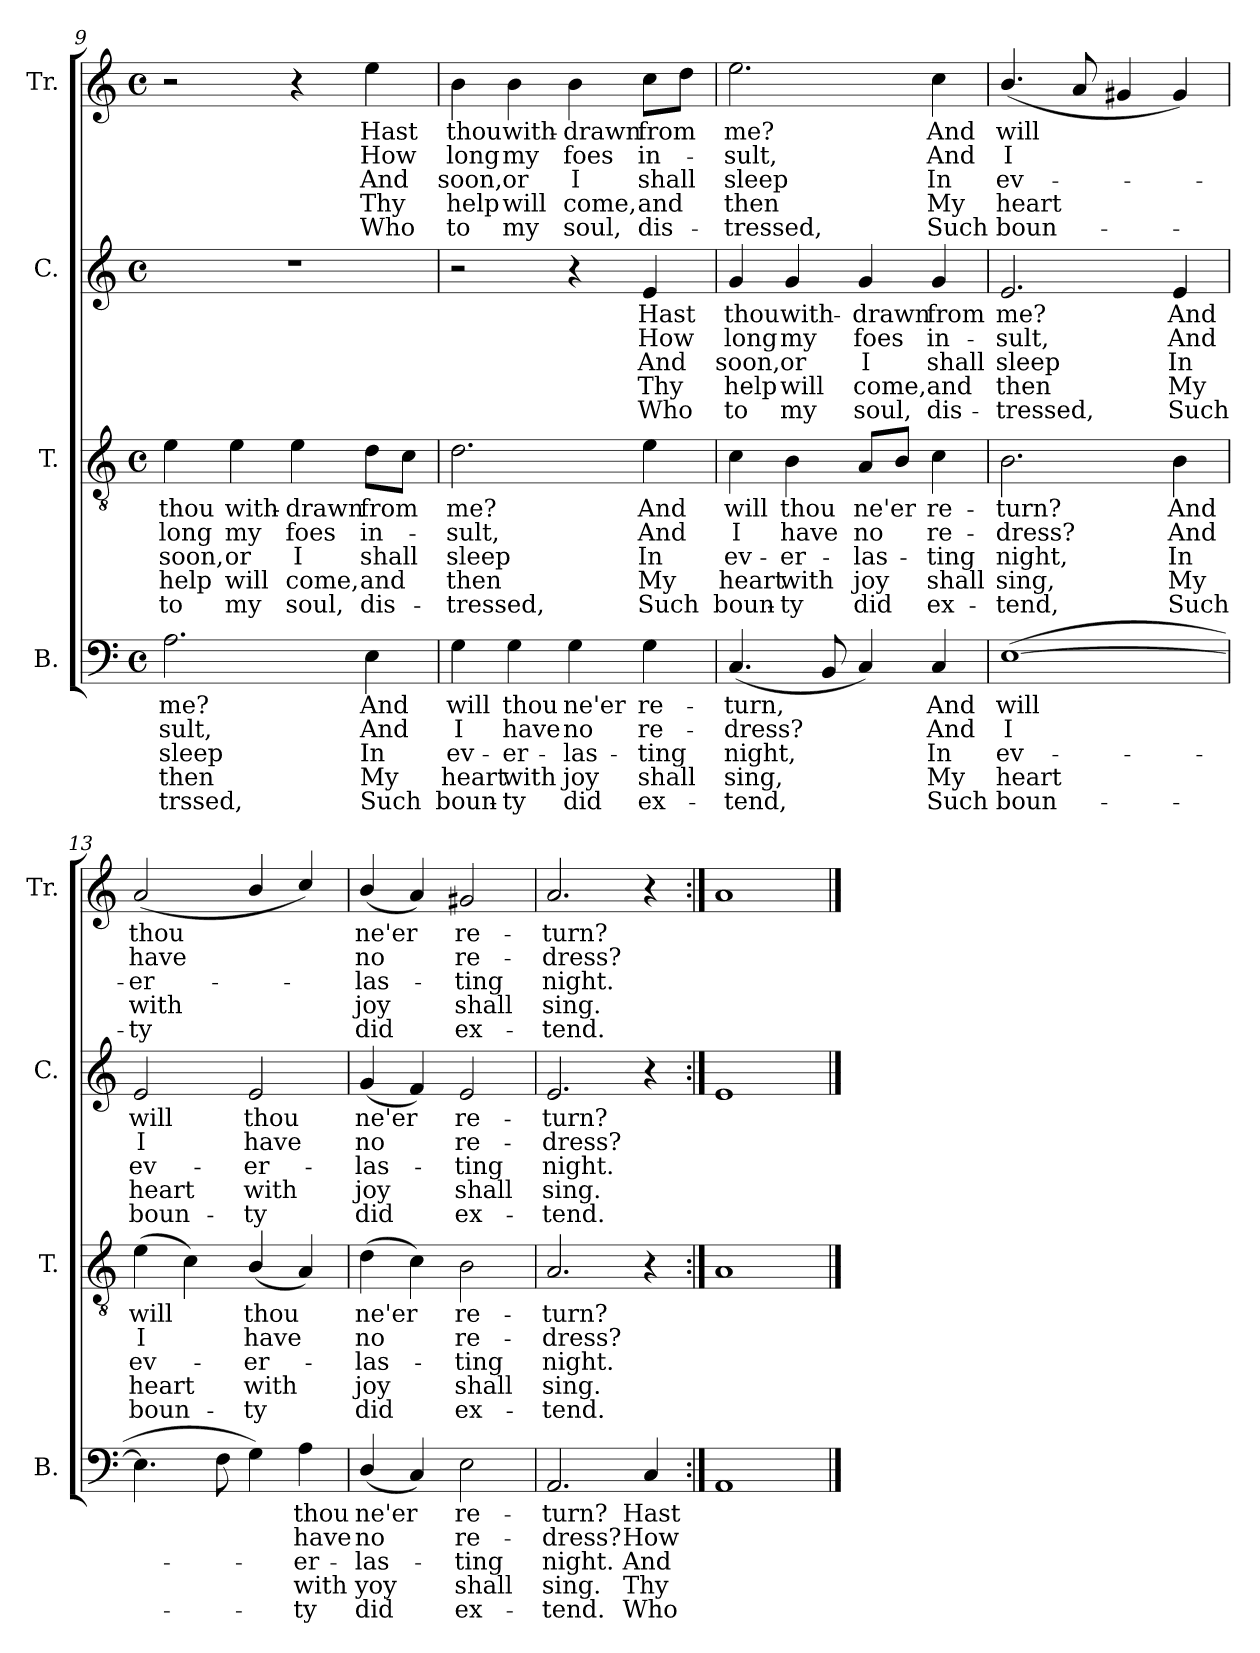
**kern	**text	**text	**text	**text	**text	**kern	**text	**text	**text	**text	**text	**kern	**text	**text	**text	**text	**text	**kern	**text	**text	**text	**text	**text
*part4	*part4	*part4	*part4	*part4	*part4	*part3	*part3	*part3	*part3	*part3	*part3	*part2	*part2	*part2	*part2	*part2	*part2	*part1	*part1	*part1	*part1	*part1	*part1
*staff4	*staff4	*staff4	*staff4	*staff4	*staff4	*staff3	*staff3	*staff3	*staff3	*staff3	*staff3	*staff2	*staff2	*staff2	*staff2	*staff2	*staff2	*staff1	*staff1	*staff1	*staff1	*staff1	*staff1
*I"B.	*	*	*	*	*	*I"T.	*	*	*	*	*	*I"C.	*	*	*	*	*	*I"Tr.	*	*	*	*	*
*I'B.	*	*	*	*	*	*I'T.	*	*	*	*	*	*I'C.	*	*	*	*	*	*I'Tr.	*	*	*	*	*
!!LO:LB:g=z
*clefF4	*	*	*	*	*	*clefGv2	*	*	*	*	*	*clefG2	*	*	*	*	*	*clefG2	*	*	*	*	*
*k[]	*	*	*	*	*	*k[]	*	*	*	*	*	*k[]	*	*	*	*	*	*k[]	*	*	*	*	*
*M4/4	*	*	*	*	*	*M4/4	*	*	*	*	*	*M4/4	*	*	*	*	*	*M4/4	*	*	*	*	*
*met(c)	*	*	*	*	*	*met(c)	*	*	*	*	*	*met(c)	*	*	*	*	*	*met(c)	*	*	*	*	*
=9	=9	=9	=9	=9	=9	=9	=9	=9	=9	=9	=9	=9	=9	=9	=9	=9	=9	=9	=9	=9	=9	=9	=9
2.A\	me?	-sult,	sleep	then	-trssed,	4e\	thou	long	soon,	help	to	1r	.	.	.	.	.	2r	.	.	.	.	.
.	.	.	.	.	.	4e\	with-	my	or	will	my	.	.	.	.	.	.	.	.	.	.	.	.
.	.	.	.	.	.	4e\	-drawn	foes	I	come,	soul,	.	.	.	.	.	.	4r	.	.	.	.	.
4E\	And	And	In	My	Such	8d\L	from	in-	shall	and	dis-	.	.	.	.	.	.	4ee\	Hast	How	And	Thy	Who
.	.	.	.	.	.	8c\J	.	.	.	.	.	.	.	.	.	.	.	.	.	.	.	.	.
=10	=10	=10	=10	=10	=10	=10	=10	=10	=10	=10	=10	=10	=10	=10	=10	=10	=10	=10	=10	=10	=10	=10	=10
4G\	will	I	ev-	heart	boun-	2.d\	me?	-sult,	sleep	then	-tressed,	2r	.	.	.	.	.	4b\	thou	long	soon,	help	to
4G\	thou	have	-er-	with	-ty	.	.	.	.	.	.	.	.	.	.	.	.	4b\	with-	my	or	will	my
4G\	ne'er	no	-las-	joy	did	.	.	.	.	.	.	4r	.	.	.	.	.	4b\	-drawn	foes	I	come,	soul,
4G\	re-	re-	-ting	shall	ex-	4e\	And	And	In	My	Such	4e/	Hast	How	And	Thy	Who	8cc\L	from	in-	shall	and	dis-
.	.	.	.	.	.	.	.	.	.	.	.	.	.	.	.	.	.	8dd\J	.	.	.	.	.
=11	=11	=11	=11	=11	=11	=11	=11	=11	=11	=11	=11	=11	=11	=11	=11	=11	=11	=11	=11	=11	=11	=11	=11
(4.C/	-turn,	-dress?	night,	sing,	-tend,	4c\	will	I	ev-	heart	boun-	4g/	thou	long	soon,	help	to	2.ee\	me?	-sult,	sleep	then	-tressed,
.	.	.	.	.	.	4B\	thou	have	-er-	with	-ty	4g/	with-	my	or	will	my	.	.	.	.	.	.
8BB/	.	.	.	.	.	.	.	.	.	.	.	.	.	.	.	.	.	.	.	.	.	.	.
4C/)	.	.	.	.	.	8A/L	ne'er	no	-las-	joy	did	4g/	-drawn	foes	I	come,	soul,	.	.	.	.	.	.
.	.	.	.	.	.	8B/J	.	.	.	.	.	.	.	.	.	.	.	.	.	.	.	.	.
4C/	And	And	In	My	Such	4c\	re-	re-	-ting	shall	ex-	4g/	from	in-	shall	and	dis-	4cc\	And	And	In	My	Such
=12	=12	=12	=12	=12	=12	=12	=12	=12	=12	=12	=12	=12	=12	=12	=12	=12	=12	=12	=12	=12	=12	=12	=12
([1E	will	I	ev-	heart	boun-	2.B\	-turn?	-dress?	night,	sing,	-tend,	2.e/	me?	-sult,	sleep	then	-tressed,	(4.b/	will	I	ev-	heart	boun-
.	.	.	.	.	.	.	.	.	.	.	.	.	.	.	.	.	.	8a/	.	.	.	.	.
.	.	.	.	.	.	.	.	.	.	.	.	.	.	.	.	.	.	4g#X/	.	.	.	.	.
.	.	.	.	.	.	4B\	And	And	In	My	Such	4e/	And	And	In	My	Such	4g#/)	.	.	.	.	.
=13	=13	=13	=13	=13	=13	=13	=13	=13	=13	=13	=13	=13	=13	=13	=13	=13	=13	=13	=13	=13	=13	=13	=13
4.E\]	.	.	.	.	.	(4e\	will	I	ev-	heart	boun-	2e/	will	I	ev-	heart	boun-	(2a/	thou	have	-er-	with	-ty
.	.	.	.	.	.	4c\)	.	.	.	.	.	.	.	.	.	.	.	.	.	.	.	.	.
8F\	.	.	.	.	.	.	.	.	.	.	.	.	.	.	.	.	.	.	.	.	.	.	.
4G\)	.	.	.	.	.	(4B/	thou	have	-er-	with	-ty	2e/	thou	have	-er-	with	-ty	4b/	.	.	.	.	.
4A\	thou	have	-er-	with	-ty	4A/)	.	.	.	.	.	.	.	.	.	.	.	4cc/)	.	.	.	.	.
=14	=14	=14	=14	=14	=14	=14	=14	=14	=14	=14	=14	=14	=14	=14	=14	=14	=14	=14	=14	=14	=14	=14	=14
(4D/	ne'er	no	-las-	yoy	did	(4d\	ne'er	no	-las-	joy	did	(4g/	-ne'er	no	-las-	joy	did	(4b/	ne'er	no	-las-	joy	did
4C/)	.	.	.	.	.	4c\)	.	.	.	.	.	4f/)	.	.	.	.	.	4a/)	.	.	.	.	.
2E\	re-	re-	-ting	shall	ex-	2B\	re-	re-	-ting	shall	ex-	2e/	re-	re-	-ting	shall	ex-	2g#X/	re-	re-	-ting	shall	ex-
=15	=15	=15	=15	=15	=15	=15	=15	=15	=15	=15	=15	=15	=15	=15	=15	=15	=15	=15	=15	=15	=15	=15	=15
2.AA/	-turn?	-dress?	night.	sing.	-tend.	2.A/	-turn?	-dress?	night.	sing.	-tend.	2.e/	-turn?	-dress?	night.	sing.	-tend.	2.a/	-turn?	-dress?	night.	sing.	-tend.
4C/	Hast	How	And	Thy	Who	4r	.	.	.	.	.	4r	.	.	.	.	.	4r	.	.	.	.	.
=16:|!	=16:|!	=16:|!	=16:|!	=16:|!	=16:|!	=16:|!	=16:|!	=16:|!	=16:|!	=16:|!	=16:|!	=16:|!	=16:|!	=16:|!	=16:|!	=16:|!	=16:|!	=16:|!	=16:|!	=16:|!	=16:|!	=16:|!	=16:|!
1AA	.	.	.	.	.	1A	.	.	.	.	.	1e	.	.	.	.	.	1a	.	.	.	.	.
==	==	==	==	==	==	==	==	==	==	==	==	==	==	==	==	==	==	==	==	==	==	==	==
*-	*-	*-	*-	*-	*-	*-	*-	*-	*-	*-	*-	*-	*-	*-	*-	*-	*-	*-	*-	*-	*-	*-	*-
